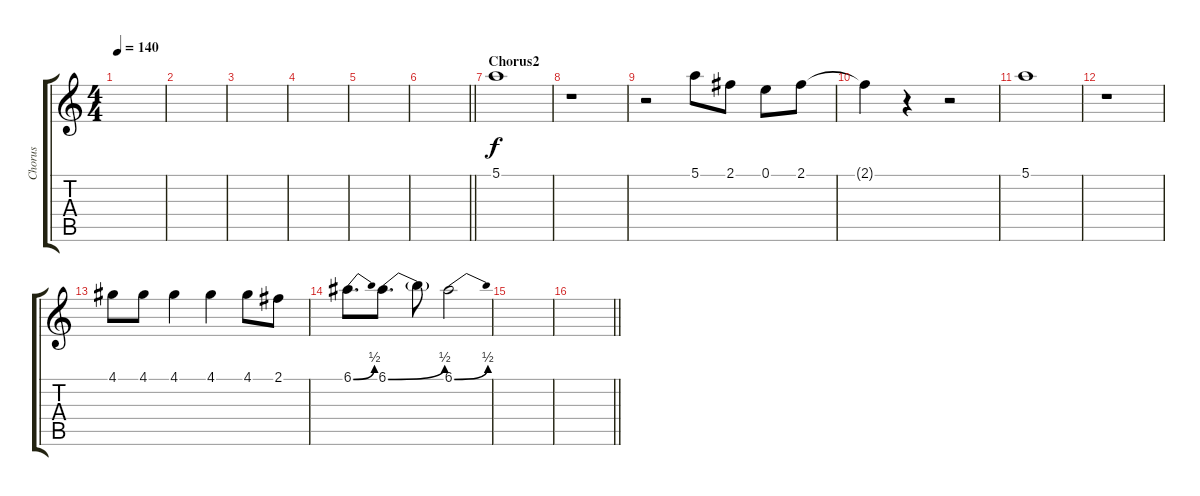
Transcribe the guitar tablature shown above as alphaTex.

\track ("Chorus" "Chorus") {instrument overdrivenguitar}
\staff {score tabs}
\tuning (E4 B3 G3 D3 A2 E2) {hide}
\ts (4 4)
\tempo 140
\clef g2
\ks c
|
|
|
|
|
\barLineRight lightlight
|
\section ("" "Chorus2")
5.1.1 |
r.1 |
r.2 5.1.8 2.1.8 0.1.8 2.1.8 |
2.1{t}.4 r.4 r.2 |
5.1.1 |
r.1 |
4.1.8 4.1.8 4.1.4 4.1.4 4.1.8 2.1.8 |
6.1{be (bend 0 0 60 2)}.8{d} 6.1{be (bend 0 0 60 2)}.8{d} 6.1{t}.8 6.1{be (bend 0 0 60 2)}.2 |
|
\barLineRight lightlight
